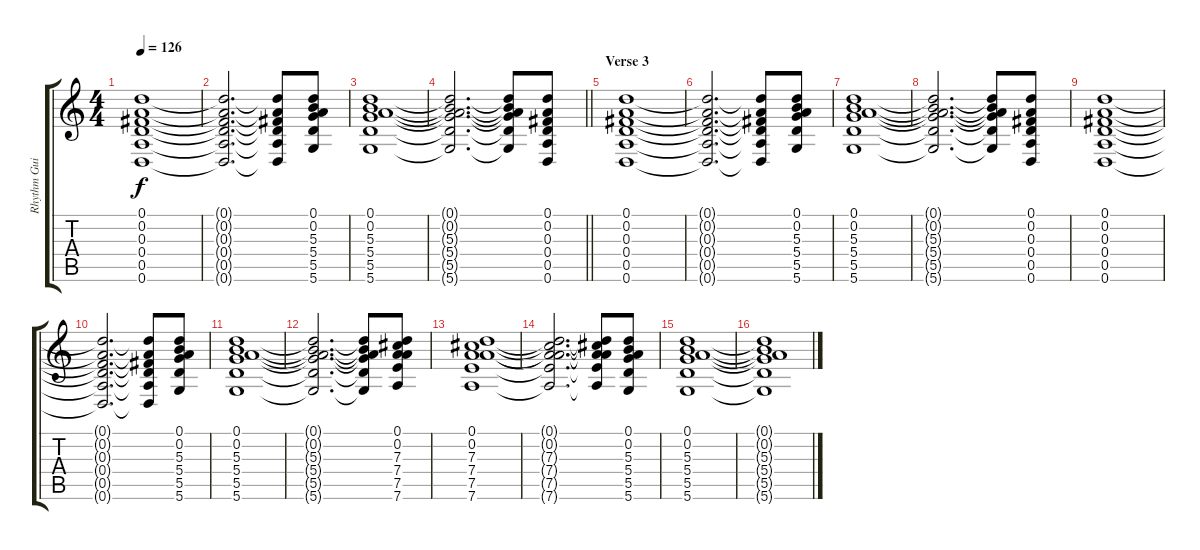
\track ("Rhythm Guitar" "Rhythm Gui") {instrument acousticguitarsteel}
\staff {score tabs}
\tuning (D4 A3 Gb3 D3 A2 D2) {hide}
\ts (4 4)
\tempo 126
\clef g2
\ks c
(0.1 0.2 0.3 0.4 0.5 0.6).1{dy f} |
(0.1{t} 0.2{t} 0.3{t} 0.4{t} 0.5{t} 0.6{t}).2{d} (0.1{t} 0.2{t} 0.3{t} 0.4{t} 0.5{t} 0.6{t}).8 (0.1 0.2 5.3 5.4 5.5 5.6).8 |
(0.1 0.2 5.3 5.4 5.5 5.6).1 |
\barLineRight lightlight
(0.1{t} 0.2{t} 5.3{t} 5.4{t} 5.5{t} 5.6{t}).2{d} (0.1{t} 0.2{t} 5.3{t} 5.4{t} 5.5{t} 5.6{t}).8 (0.1 0.2 0.3 0.4 0.5 0.6).8 |
\section ("" "Verse 3")
(0.1 0.2 0.3 0.4 0.5 0.6).1 |
(0.1{t} 0.2{t} 0.3{t} 0.4{t} 0.5{t} 0.6{t}).2{d} (0.1{t} 0.2{t} 0.3{t} 0.4{t} 0.5{t} 0.6{t}).8 (0.1 0.2 5.3 5.4 5.5 5.6).8 |
(0.1 0.2 5.3 5.4 5.5 5.6).1 |
(0.1{t} 0.2{t} 5.3{t} 5.4{t} 5.5{t} 5.6{t}).2{d} (0.1{t} 0.2{t} 5.3{t} 5.4{t} 5.5{t} 5.6{t}).8 (0.1 0.2 0.3 0.4 0.5 0.6).8 |
(0.1 0.2 0.3 0.4 0.5 0.6).1 |
(0.1{t} 0.2{t} 0.3{t} 0.4{t} 0.5{t} 0.6{t}).2{d} (0.1{t} 0.2{t} 0.3{t} 0.4{t} 0.5{t} 0.6{t}).8 (0.1 0.2 5.3 5.4 5.5 5.6).8 |
(0.1 0.2 5.3 5.4 5.5 5.6).1 |
(0.1{t} 0.2{t} 5.3{t} 5.4{t} 5.5{t} 5.6{t}).2{d} (0.1{t} 0.2{t} 5.3{t} 5.4{t} 5.5{t} 5.6{t}).8 (0.1 0.2 7.3 7.4 7.5 7.6).8 |
(0.1 0.2 7.3 7.4 7.5 7.6).1 |
(0.1{t} 0.2{t} 7.3{t} 7.4{t} 7.5{t} 7.6{t}).2{d} (0.1{t} 0.2{t} 7.3{t} 7.4{t} 7.5{t} 7.6{t}).8 (0.1 0.2 5.3 5.4 5.5 5.6).8 |
(0.1 0.2 5.3 5.4 5.5 5.6).1 |
(0.1{t} 0.2{t} 5.3{t} 5.4{t} 5.5{t} 5.6{t}).1
